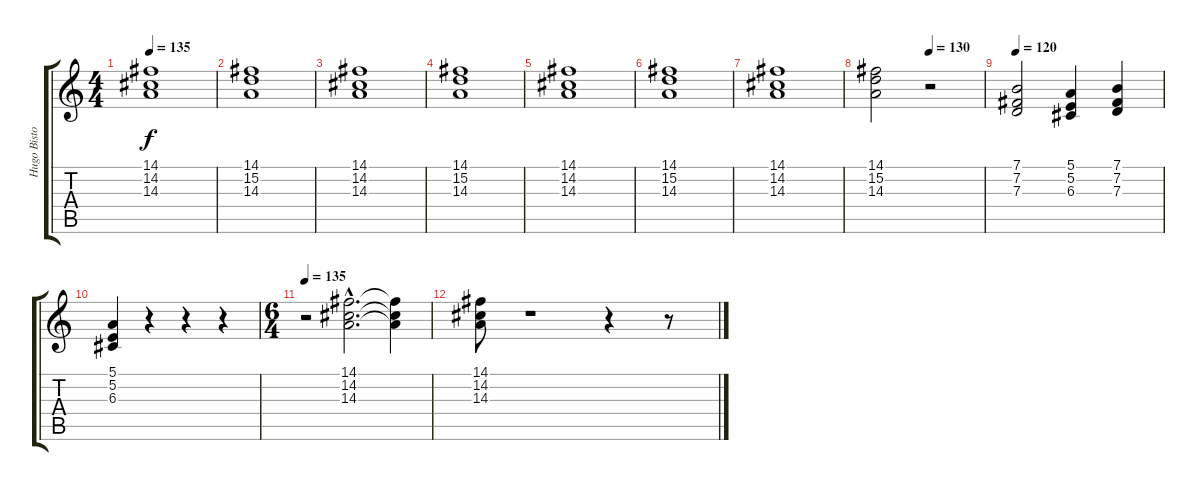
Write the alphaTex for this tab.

\track ("Hugo Bistolfi" "Hugo Bisto") {instrument synthstrings1}
\staff {score tabs}
\tuning (E4 B3 G3 D3 A2 E2) {hide}
\ts (4 4)
\tempo 135
\clef g2
\ks c
(14.1 14.2 14.3).1{dy f instrument synthstrings1} |
(14.1 15.2 14.3).1 |
(14.1 14.2 14.3).1 |
(14.1 15.2 14.3).1 |
(14.1 14.2 14.3).1 |
(14.1 15.2 14.3).1 |
(14.1 14.2 14.3).1 |
\tempo (130 0.5)
(14.1 15.2 14.3).2 r.2 |
\tempo 120
(7.1 7.2 7.3).2{volume 10 instrument choiraahs} (5.1 5.2 6.3).4 (7.1 7.2 7.3).4 |
(5.1 5.2 6.3).4 r.4 r.4 r.4 |
\ts (6 4)
\tempo 135
r.2 (14.1{hac} 14.2{hac} 14.3{hac}).2{d} (14.1{t} 14.2{t} 14.3{t}).4 |
(14.1 14.2 14.3).8 r.1 r.4 r.8
